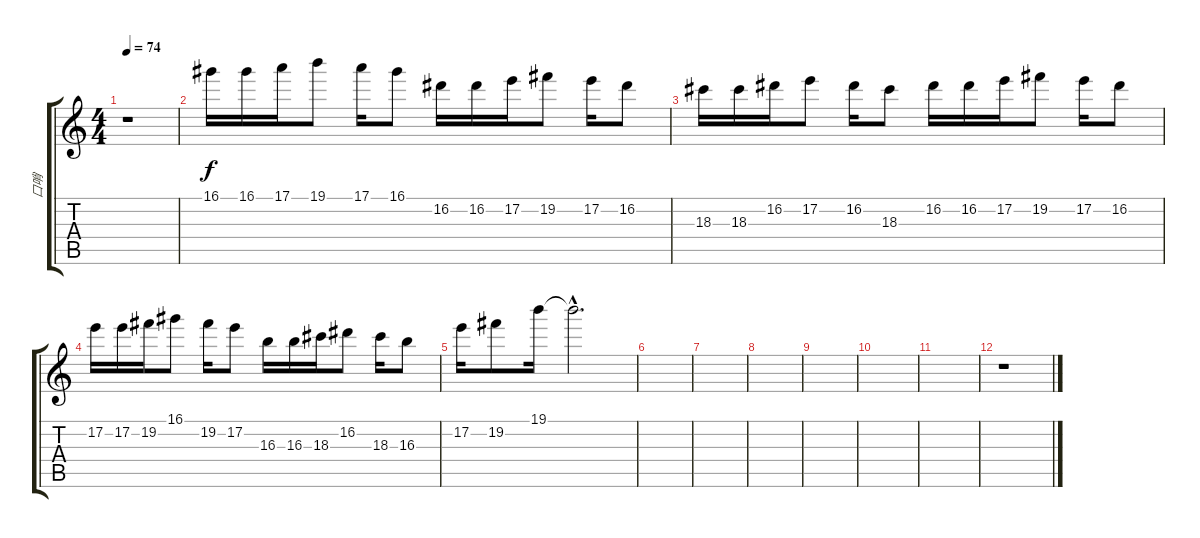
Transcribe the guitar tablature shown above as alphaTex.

\track ("口哨" "口哨") {instrument acousticguitarnylon}
\staff {score tabs}
\tuning (E4 B3 G3 D3 A2 E2) {hide}
\ts (4 4)
\tempo 74
\clef g2
\ks c
r.1{dy f} |
16.1.16{instrument piccolo} 16.1.16 17.1.16 19.1.8 17.1.16 16.1.8 16.2.16 16.2.16 17.2.16 19.2.8 17.2.16 16.2.8 |
18.3.16 18.3.16 16.2.16 17.2.8 16.2.16 18.3.8 16.2.16 16.2.16 17.2.16 19.2.8 17.2.16 16.2.8 |
17.2.16 17.2.16 19.2.16 16.1.8 19.2.16 17.2.8 16.3.16 16.3.16 18.3.16 16.2.8 18.3.16 16.3.8 |
17.2.16 19.2.8 19.1.16 19.1{hac t}.2{d} |
|
|
|
|
|
|
r.1
